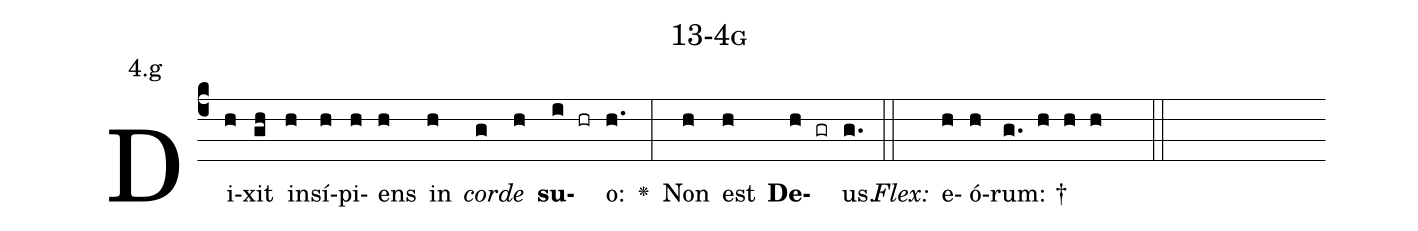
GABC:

name: 13-4g;
annotation: 4.g;
%%
(c4)Di(h)xit(gh) in(h)sí(h)pi(h)ens(h) in(h) <i>cor</i>(g)<i>de</i>(h) <b>su</b>(i hr)o:(h.) <v>\greheightstar</v>(:) Non(h) est(h) <b>De</b>(h gr)us.(g.) (::)
<i>Flex:</i>()  e(h)ó(h)rum: †(g. h h h  ::)

%E(h) u(h) o(h) u(h) a(h) e.(g.) (::)
